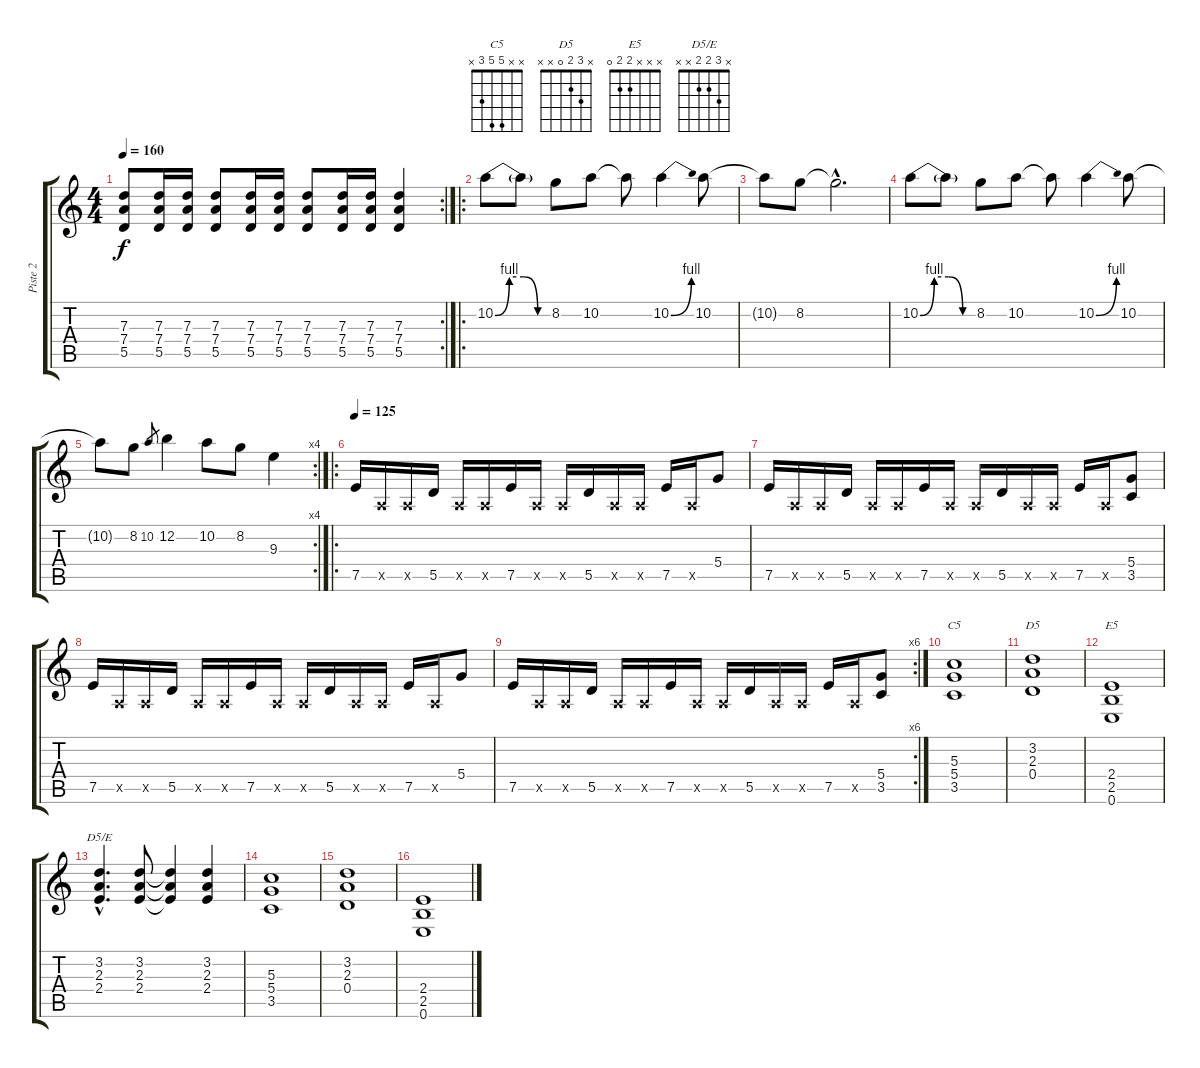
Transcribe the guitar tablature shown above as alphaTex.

\track ("Piste 2" "Piste 2") {instrument distortionguitar}
\staff {score tabs}
\tuning (E4 B3 G3 D3 A2 E2) {hide}
\chord ("C5" x x 5 5 3 x)
\chord ("D5" x 3 2 0 x x)
\chord ("E5" x x x 2 2 0)
\chord ("D5/E" x 3 2 2 x x)
\rc 2
\ts (4 4)
\tempo 160
\clef g2
\ks c
(7.3 7.4 5.5).8{dy f} (7.3 7.4 5.5).16 (7.3 7.4 5.5).16 (7.3 7.4 5.5).8 (7.3 7.4 5.5).16 (7.3 7.4 5.5).16 (7.3 7.4 5.5).8 (7.3 7.4 5.5).16 (7.3 7.4 5.5).16 (7.3 7.4 5.5).4 |
\ro
10.2{be (custom 0 0 15 4 30 4 45 0 60 0)}.8 10.2{t}.8 8.2.8 10.2.8 10.2{t}.8 10.2{be (bend 0 0 60 4)}.4 10.2.8 |
10.2{t}.8 8.2.8 8.2{hac t}.2{d} |
10.2{be (custom 0 0 15 4 30 4 45 0 60 0)}.8 10.2{t}.8 8.2.8 10.2.8 10.2{t}.8 10.2{be (bend 0 0 60 4)}.4 10.2.8 |
\rc 4
10.2{t}.8 8.2.8 10.2.8{gr} 12.2.4 10.2.8 8.2.8 9.3.4 |
\ro
\tempo 125
7.5.16 0.5{x}.16 0.5{x}.16 5.5.16 0.5{x}.16 0.5{x}.16 7.5.16 0.5{x}.16 0.5{x}.16 5.5.16 0.5{x}.16 0.5{x}.16 7.5.16 0.5{x}.16 5.4.8 |
7.5.16 0.5{x}.16 0.5{x}.16 5.5.16 0.5{x}.16 0.5{x}.16 7.5.16 0.5{x}.16 0.5{x}.16 5.5.16 0.5{x}.16 0.5{x}.16 7.5.16 0.5{x}.16 (5.4 3.5).8 |
7.5.16 0.5{x}.16 0.5{x}.16 5.5.16 0.5{x}.16 0.5{x}.16 7.5.16 0.5{x}.16 0.5{x}.16 5.5.16 0.5{x}.16 0.5{x}.16 7.5.16 0.5{x}.16 5.4.8 |
\rc 6
7.5.16 0.5{x}.16 0.5{x}.16 5.5.16 0.5{x}.16 0.5{x}.16 7.5.16 0.5{x}.16 0.5{x}.16 5.5.16 0.5{x}.16 0.5{x}.16 7.5.16 0.5{x}.16 (5.4 3.5).8 |
(5.3 5.4 3.5).1{ch "C5"} |
(3.2 2.3 0.4).1{ch "D5"} |
(2.4 2.5 0.6).1{ch "E5"} |
(3.2{hac} 2.3{hac} 2.4{hac}).4{d ch "D5/E"} (3.2 2.3 2.4).8 (3.2{t} 2.3{t} 2.4{t}).4 (3.2 2.3 2.4).4 |
(5.3 5.4 3.5).1 |
(3.2 2.3 0.4).1 |
(2.4 2.5 0.6).1
